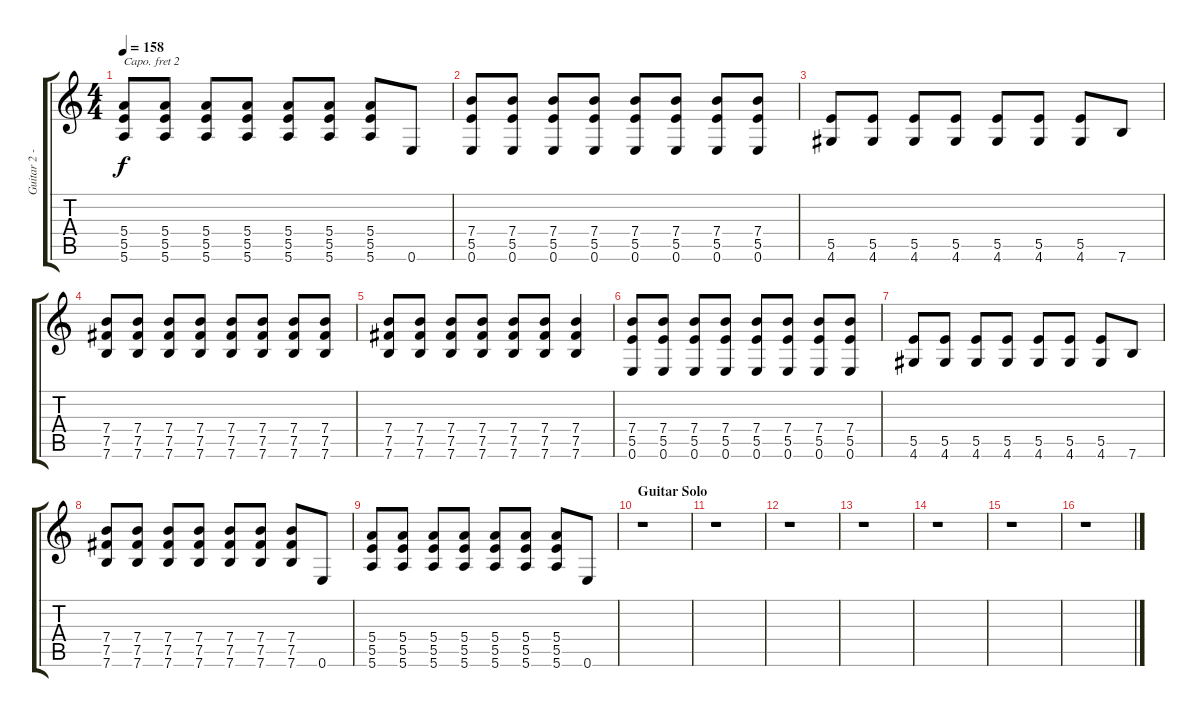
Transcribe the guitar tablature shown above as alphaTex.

\track ("Guitar 2 - Distortion" "Guitar 2 -") {instrument distortionguitar}
\staff {score tabs}
\capo 2
\tuning (E4 B3 G3 D3 A2 D2) {hide}
\ts (4 4)
\tempo 158
\clef g2
\ks c
(5.4 5.5 5.6).8{dy f} (5.4 5.5 5.6).8 (5.4 5.5 5.6).8 (5.4 5.5 5.6).8 (5.4 5.5 5.6).8 (5.4 5.5 5.6).8 (5.4 5.5 5.6).8 0.6.8 |
(7.4 5.5 0.6).8 (7.4 5.5 0.6).8 (7.4 5.5 0.6).8 (7.4 5.5 0.6).8 (7.4 5.5 0.6).8 (7.4 5.5 0.6).8 (7.4 5.5 0.6).8 (7.4 5.5 0.6).8 |
(5.5 4.6).8 (5.5 4.6).8 (5.5 4.6).8 (5.5 4.6).8 (5.5 4.6).8 (5.5 4.6).8 (5.5 4.6).8 7.6.8 |
(7.4 7.5 7.6).8 (7.4 7.5 7.6).8 (7.4 7.5 7.6).8 (7.4 7.5 7.6).8 (7.4 7.5 7.6).8 (7.4 7.5 7.6).8 (7.4 7.5 7.6).8 (7.4 7.5 7.6).8 |
(7.4 7.5 7.6).8 (7.4 7.5 7.6).8 (7.4 7.5 7.6).8 (7.4 7.5 7.6).8 (7.4 7.5 7.6).8 (7.4 7.5 7.6).8 (7.4 7.5 7.6).4 |
(7.4 5.5 0.6).8 (7.4 5.5 0.6).8 (7.4 5.5 0.6).8 (7.4 5.5 0.6).8 (7.4 5.5 0.6).8 (7.4 5.5 0.6).8 (7.4 5.5 0.6).8 (7.4 5.5 0.6).8 |
(5.5 4.6).8 (5.5 4.6).8 (5.5 4.6).8 (5.5 4.6).8 (5.5 4.6).8 (5.5 4.6).8 (5.5 4.6).8 7.6.8 |
(7.4 7.5 7.6).8 (7.4 7.5 7.6).8 (7.4 7.5 7.6).8 (7.4 7.5 7.6).8 (7.4 7.5 7.6).8 (7.4 7.5 7.6).8 (7.4 7.5 7.6).8 0.6.8 |
(5.4 5.5 5.6).8 (5.4 5.5 5.6).8 (5.4 5.5 5.6).8 (5.4 5.5 5.6).8 (5.4 5.5 5.6).8 (5.4 5.5 5.6).8 (5.4 5.5 5.6).8 0.6.8 |
\section ("" "Guitar Solo")
r.1 |
r.1 |
r.1 |
r.1 |
r.1 |
r.1 |
r.1
